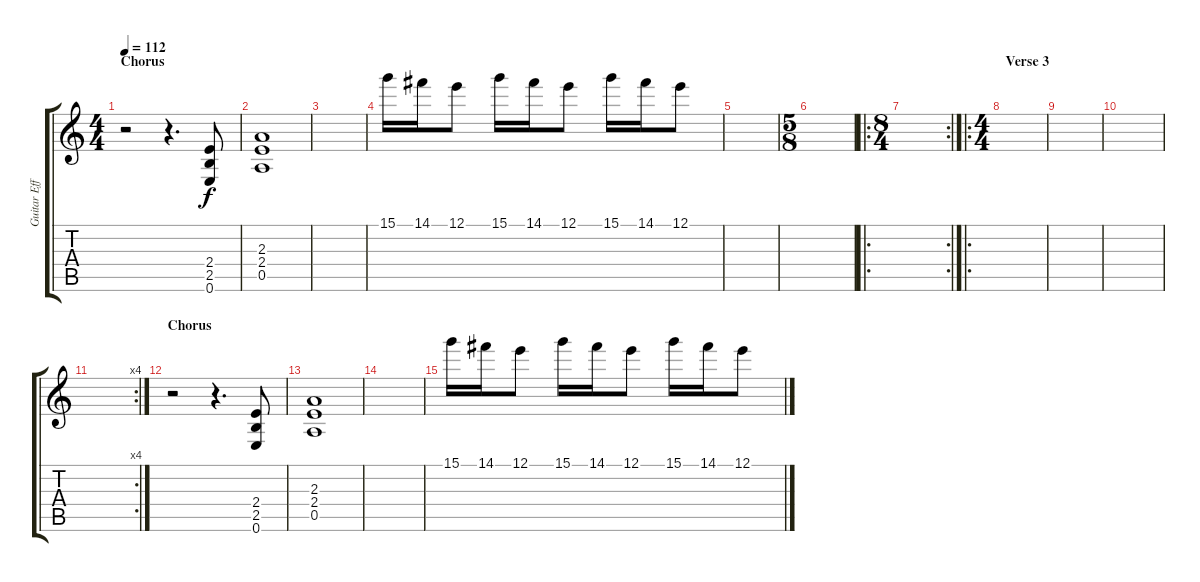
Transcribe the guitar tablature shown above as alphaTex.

\track ("Guitar Effects" "Guitar Eff") {instrument overdrivenguitar}
\staff {score tabs}
\tuning (E4 B3 G3 D3 A2 E2) {hide}
\ts (4 4)
\section ("" "Chorus")
\tempo 112
\clef g2
\ks c
r.2{dy f volume 12 instrument overdrivenguitar} r.4{d} (2.4 2.5 0.6).8 |
(2.3 2.4 0.5).1 |
|
15.1.16 14.1.16 12.1.8 15.1.16 14.1.16 12.1.8 15.1.16 14.1.16 12.1.8 |
|
\ts (5 8)
|
\ro
\rc 2
\ts (8 4)
|
\ro
\ts (4 4)
\section ("" "Verse 3")
|
|
|
\rc 4
|
\section ("" "Chorus")
r.2{volume 12 instrument overdrivenguitar} r.4{d} (2.4 2.5 0.6).8 |
(2.3 2.4 0.5).1 |
|
15.1.16 14.1.16 12.1.8 15.1.16 14.1.16 12.1.8 15.1.16 14.1.16 12.1.8
